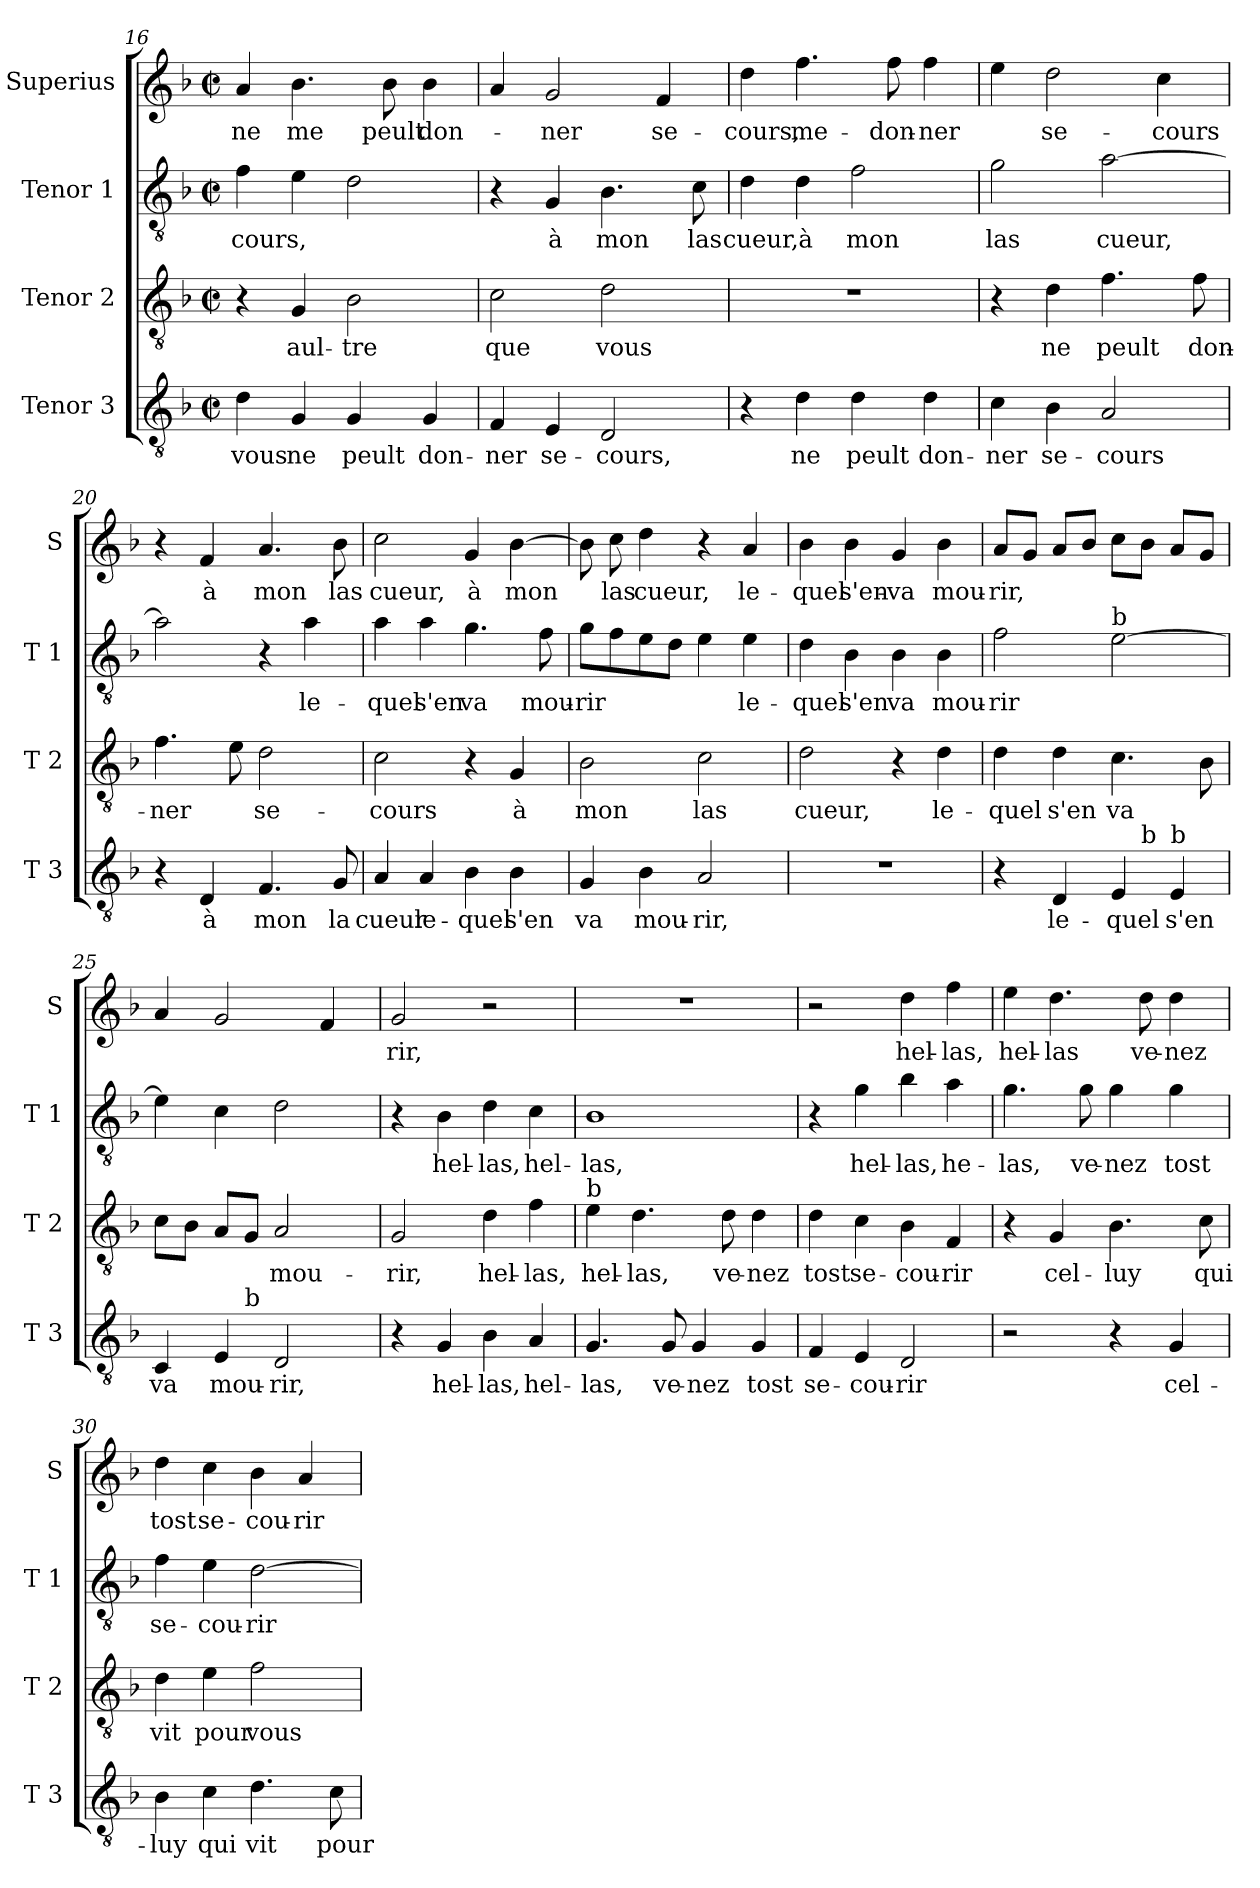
**kern	**text	**kern	**text	**kern	**text	**kern	**text
*part4	*part4	*part3	*part3	*part2	*part2	*part1	*part1
*staff4	*staff4	*staff3	*staff3	*staff2	*staff2	*staff1	*staff1
*I"Tenor 3	*	*I"Tenor 2	*	*I"Tenor 1	*	*I"Superius	*
*I'T 3	*	*I'T 2	*	*I'T 1	*	*I'S	*
*clefGv2	*	*clefGv2	*	*clefGv2	*	*clefG2	*
*k[b-]	*	*k[b-]	*	*k[b-]	*	*k[b-]	*
*F:	*	*F:	*	*F:	*	*F:	*
*M2/2	*	*M2/2	*	*M2/2	*	*M2/2	*
*met(c|)	*	*met(c|)	*	*met(c|)	*	*met(c|)	*
=16	=16	=16	=16	=16	=16	=16	=16
4d\	vous	4r	.	4f\	cours,	4a/	ne
4G/	ne	4G/	aul-	4e\	.	4.b-\	me
4G/	peult	2B-\	-tre	2d\	.	.	.
.	.	.	.	.	.	8b-\	peult
4G/	don-	.	.	.	.	4b-\	don-
=17	=17	=17	=17	=17	=17	=17	=17
4F/	-ner	2c\	que	4r	.	4a/	.
4E/	se-	.	.	4G/	à	2g/	-ner
2D/	-cours,	2d\	vous	4.B-\	mon	.	.
.	.	.	.	.	.	4f/	se-
.	.	.	.	8c\	las	.	.
=18	=18	=18	=18	=18	=18	=18	=18
4r	.	1r	.	4d\	cueur,	4dd\	-cours,
4d\	ne	.	.	4d\	à	4.ff\	me-
4d\	peult	.	.	2f\	mon	.	.
.	.	.	.	.	.	8ff\	-don-
4d\	don-	.	.	.	.	4ff\	-ner
!!LO:LB:g=z
=19	=19	=19	=19	=19	=19	=19	=19
4c\	-ner	4r	.	2g\	las	4ee\	.
4B-\	se-	4d\	ne	.	.	2dd\	se-
2A/	-cours	4.f\	peult	[2a\	cueur,	.	.
.	.	.	.	.	.	4cc\	-cours
.	.	8f\	don-	.	.	.	.
=20	=20	=20	=20	=20	=20	=20	=20
4r	.	4.f\	-ner	2a\]	.	4r	.
4D/	à	.	.	.	.	4f/	à
.	.	8e\	.	.	.	.	.
4.F/	mon	2d\	se-	4r	.	4.a/	mon
.	.	.	.	4a\	le-	.	.
8G/	la	.	.	.	.	8b-\	las
=21	=21	=21	=21	=21	=21	=21	=21
4A/	cueur	2c\	-cours	4a\	-quel	2cc\	cueur,
4A/	le-	.	.	4a\	s'en	.	.
4B-\	-quel	4r	.	4.g\	va	4g/	à
4B-\	s'en	4G/	à	.	.	[4b-\	mon
.	.	.	.	8f\	mou-	.	.
=22	=22	=22	=22	=22	=22	=22	=22
4G/	va	2B-\	mon	8g\L	-rir	8b-\]	.
.	.	.	.	8f\	.	8cc\	las
4B-\	mou-	.	.	8e\	.	4dd\	cueur,
.	.	.	.	8d\J	.	.	.
2A/	-rir,	2c\	las	4e\	.	4r	.
.	.	.	.	4e\	le-	4a/	le-
=23	=23	=23	=23	=23	=23	=23	=23
1r	.	2d\	cueur,	4d\	-quel	4b-\	-quel
.	.	.	.	4B-\	s'en	4b-\	s'en-
.	.	4r	.	4B-\	va	4g/	-va
.	.	4d\	le-	4B-\	mou-	4b-\	mou-
!!LO:LB:g=z
=24	=24	=24	=24	=24	=24	=24	=24
*^	*	*	*	*	*	*	*
4r	2ryy	.	4d\	-quel	2f\	-rir	8a/L	-rir,
.	.	.	.	.	.	.	8g/J	.
4D/	.	le-	4d\	s'en	.	.	8a/L	.
.	.	.	.	.	.	.	8b-/J	.
!	!	!	!	!	!LO:TX:a:t=b	!	!	!
4E/	8ryy	-quel	4.c\	va	[2e\	.	8cc\L	.
!	!LO:TX:a:t=b	!	!	!	!	!	!	!
.	4.ryy	.	.	.	.	.	8b-\J	.
!LO:TX:a:t=b	!	!	!	!	!	!	!	!
4E/	.	s'en	.	.	.	.	8a/L	.
.	.	.	8B-\	.	.	.	8g/J	.
=25	=25	=25	=25	=25	=25	=25	=25	=25
4C/	4.ryy	va	8c\L	.	4e\]	.	4a/	.
.	.	.	8B-\J	.	.	.	.	.
4E/	.	mou-	8A/L	.	4c\	.	2g/	.
!	!LO:TX:a:t=b	!	!	!	!	!	!	!
.	2ryy	.	8G/J	.	.	.	.	.
2D/	.	-rir,	2A/	mou-	2d\	.	.	.
.	.	.	.	.	.	.	4f/	.
.	8ryy	.	.	.	.	.	.	.
*v	*v	*	*	*	*	*	*	*
=26	=26	=26	=26	=26	=26	=26	=26
4r	.	2G/	-rir,	4r	.	2g/	rir,
4G/	hel-	.	.	4B-\	hel-	.	.
4B-\	-las,	4d\	hel-	4d\	-las,	2r	.
4A/	hel-	4f\	-las,	4c\	hel-	.	.
=27	=27	=27	=27	=27	=27	=27	=27
!	!	!LO:TX:a:t=b	!	!	!	!	!
4.G/	-las,	4e\	hel-	1B-	-las,	1r	.
.	.	4.d\	-las,	.	.	.	.
8G/	ve-	.	.	.	.	.	.
4G/	-nez	.	.	.	.	.	.
.	.	8d\	ve-	.	.	.	.
4G/	tost	4d\	-nez	.	.	.	.
=28	=28	=28	=28	=28	=28	=28	=28
4F/	se-	4d\	tost	4r	.	2r	.
4E/	-cou-	4c\	se-	4g\	hel-	.	.
2D/	-rir	4B-\	-cou-	4b-\	-las,	4dd\	hel-
.	.	4F/	-rir	4a\	he-	4ff\	-las,
=29	=29	=29	=29	=29	=29	=29	=29
2r	.	4r	.	4.g\	-las,	4ee\	hel-
.	.	4G/	cel-	.	.	4.dd\	-las
.	.	.	.	8g\	ve-	.	.
4r	.	4.B-\	-luy	4g\	-nez	.	.
.	.	.	.	.	.	8dd\	ve-
4G/	cel-	.	.	4g\	tost	4dd\	-nez
.	.	8c\	qui	.	.	.	.
!!LO:PB:g=z
=30	=30	=30	=30	=30	=30	=30	=30
4B-\	-luy	4d\	vit	4f\	se-	4dd\	tost
4c\	qui	4e\	pour	4e\	-cou-	4cc\	se-
4.d\	vit	2f\	vous	[2d\	-rir	4b-\	-cou-
.	.	.	.	.	.	4a/	-rir
8c\	pour	.	.	.	.	.	.
=	=	=	=	=	=	=	=
*-	*-	*-	*-	*-	*-	*-	*-
